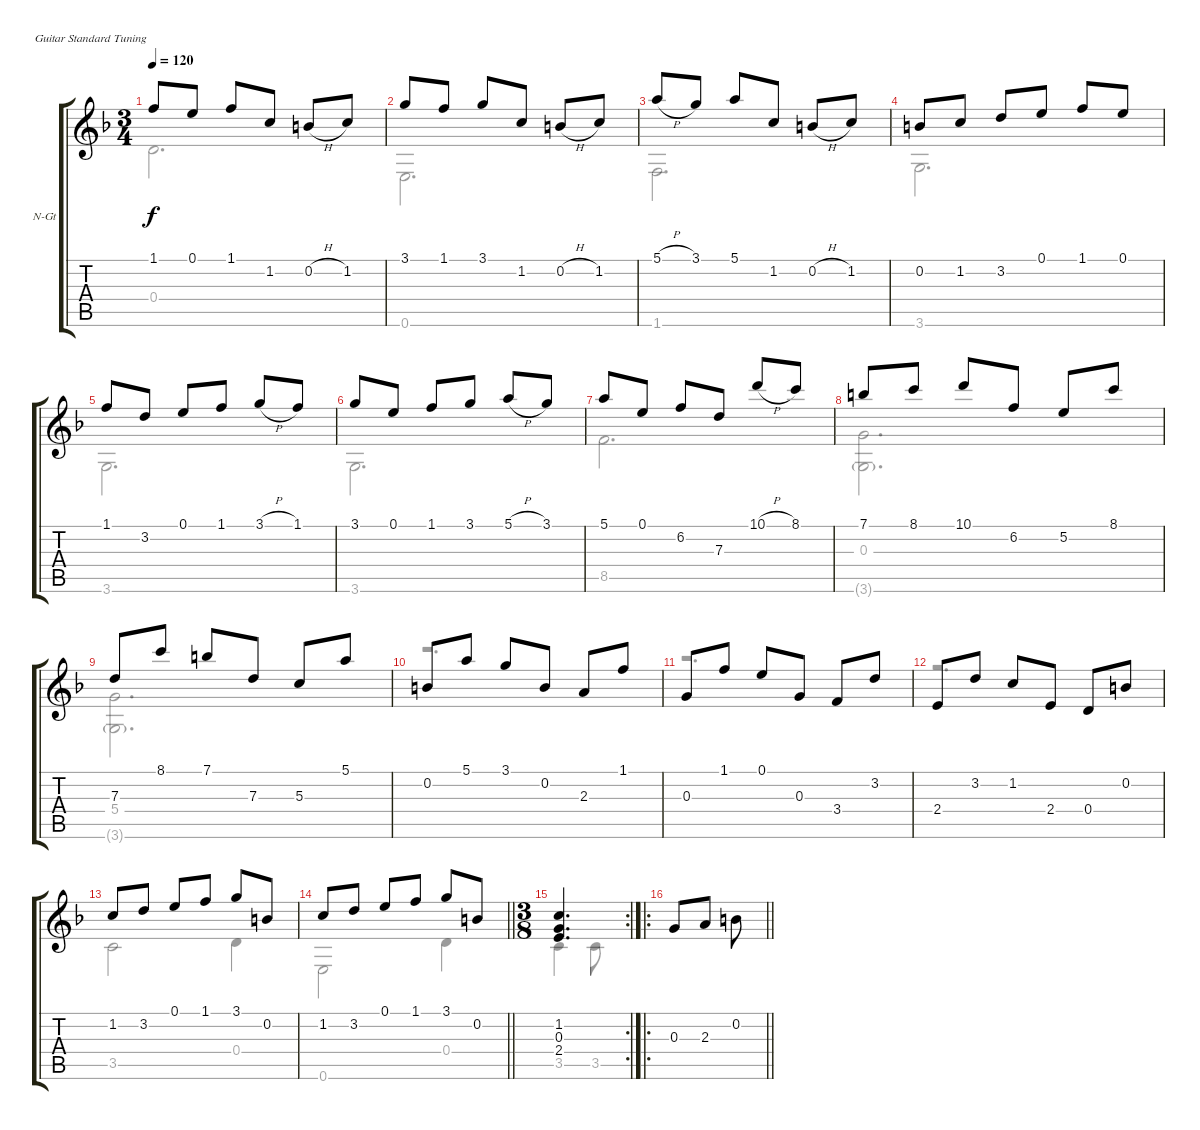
\bracketExtendMode groupsimilarinstruments
\firstSystemTrackNameOrientation horizontal
\otherSystemsTrackNameOrientation horizontal
\track ("Courante" "N-Gt") {instrument acousticguitarnylon}
\staff {score tabs}
\tuning (E4 B3 G3 D3 A2 E2)
\voice
\ts (3 4)
\tempo 120
\clef g2
\ks f
1.1.8{dy f} 0.1.8 1.1.8 1.2.8 0.2{h}.8 1.2.8 |
3.1.8 1.1.8 3.1.8 1.2.8 0.2{h}.8 1.2.8 |
5.1{h}.8 3.1.8 5.1.8 1.2.8 0.2{h}.8 1.2.8 |
0.2.8 1.2.8 3.2.8 0.1.8 1.1.8 0.1.8 |
1.1.8 3.2.8 0.1.8 1.1.8 3.1{h}.8 1.1.8 |
3.1.8 0.1.8 1.1.8 3.1.8 5.1{h}.8 3.1.8 |
5.1.8 0.1.8 6.2.8 7.3.8 10.1{h}.8 8.1.8 |
7.1.8 8.1.8 10.1.8 6.2.8 5.2.8 8.1.8 |
7.3.8 8.1.8 7.1.8 7.3.8 5.3.8 5.1.8 |
0.2.8 5.1.8 3.1.8 0.2.8 2.3.8 1.1.8 |
0.3.8 1.1.8 0.1.8 0.3.8 3.4.8 3.2.8 |
2.4.8 3.2.8 1.2.8 2.4.8 0.4.8 0.2.8 |
1.2.8 3.2.8 0.1.8 1.1.8 3.1.8 0.2.8 |
\barLineRight lightlight
1.2.8 3.2.8 0.1.8 1.1.8 3.1.8 0.2.8 |
\rc 2
\ts (3 8)
\beaming (8 2 2 2 2)
(1.2 0.3 2.4).4{d} |
\ro
\barLineRight lightlight
0.3.8 2.3.8 0.2.8
\voice
\clef g2
\ottava regular
\simile none
\ks f
0.4.2{d dy f} |
0.6.2{d} |
1.6.2{d} |
3.6.2{d} |
3.6.2{d} |
3.6.2{d} |
8.5.2{d} |
(0.3 3.6{g}).2{d} |
(5.4 3.6{g}).2{d} |
r.2{d} |
r.2{d} |
r.2{d} |
3.5.2 0.4.4 |
\barLineRight lightlight
0.6.2 0.4.4 |
3.5.4 3.5.8 |
\barLineRight lightlight
